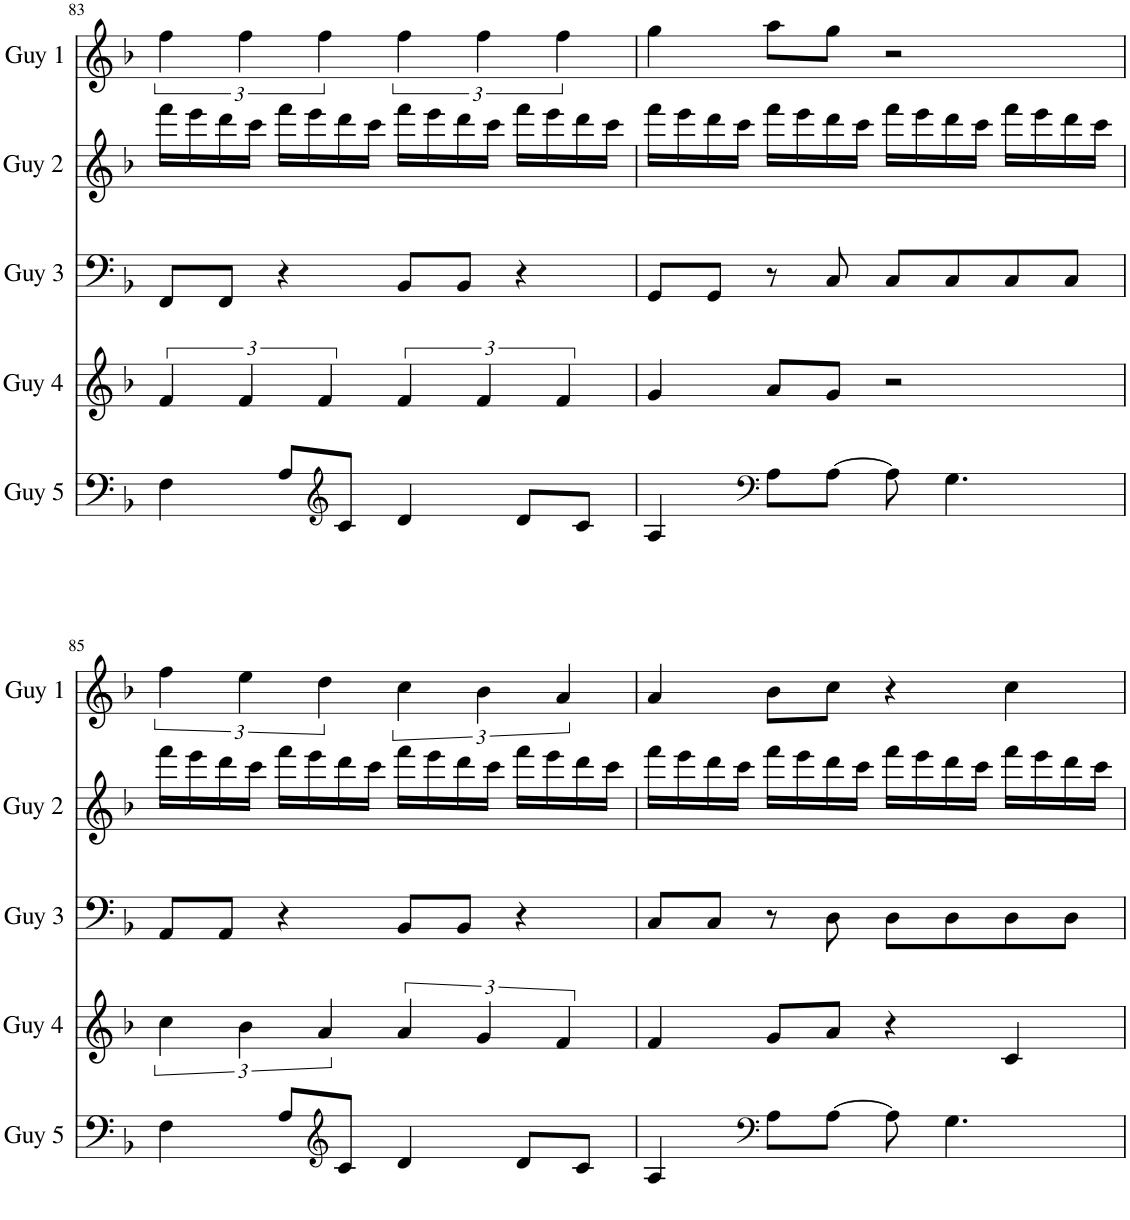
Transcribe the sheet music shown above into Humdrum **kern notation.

**kern	**kern	**kern	**kern	**kern
*part5	*part4	*part3	*part2	*part1
*staff5	*staff4	*staff3	*staff2	*staff1
*I"Piano Guy 5	*I"Piano Guy 4	*I"Piano Guy 3	*I"Piano Guy 2	*I"Piano Guy 1
*I'Guy 5	*I'Guy 4	*I'Guy 3	*I'Guy 2	*I'Guy 1
!!LO:PB:g=z
*clefG2	*clefG2	*clefF4	*clefG2	*clefG^2
*k[b-]	*k[b-]	*k[b-]	*k[b-]	*k[b-]
*M4/4	*M4/4	*M4/4	*M4/4	*M4/4
=83	=83	=83	=83	=83
4F\	6f/	8FF/L	16fff\LL	6ff\
.	.	.	16eee\	.
.	.	8FF/J	16ddd\	.
.	6f/	.	.	6ff\
.	.	.	16ccc\JJ	.
8A/L	.	4r	16fff\LL	.
.	.	.	16eee\	.
.	6f/	.	.	6ff\
*clefG2	*	*	*	*
8c/J	.	.	16ddd\	.
.	.	.	16ccc\JJ	.
4d/	6f/	8BB-/L	16fff\LL	6ff\
.	.	.	16eee\	.
.	.	8BB-/J	16ddd\	.
.	6f/	.	.	6ff\
.	.	.	16ccc\JJ	.
8d/L	.	4r	16fff\LL	.
.	.	.	16eee\	.
.	6f/	.	.	6ff\
8c/J	.	.	16ddd\	.
.	.	.	16ccc\JJ	.
=84	=84	=84	=84	=84
4A/	4g/	8GG/L	16fff\LL	4gg\
.	.	.	16eee\	.
.	.	8GG/J	16ddd\	.
.	.	.	16ccc\JJ	.
*clefF4	*	*	*	*
8A\L	8a/L	8r	16fff\LL	8aa\L
.	.	.	16eee\	.
[8A\J	8g/J	8C/	16ddd\	8gg\J
.	.	.	16ccc\JJ	.
8A\]	2r	8C/L	16fff\LL	2r
.	.	.	16eee\	.
4.G\	.	8C/	16ddd\	.
.	.	.	16ccc\JJ	.
.	.	8C/	16fff\LL	.
.	.	.	16eee\	.
.	.	8C/J	16ddd\	.
.	.	.	16ccc\JJ	.
!!LO:LB:g=z
=85	=85	=85	=85	=85
4F\	6cc\	8AA/L	16fff\LL	6ff\
.	.	.	16eee\	.
.	.	8AA/J	16ddd\	.
.	6b-\	.	.	6ee\
.	.	.	16ccc\JJ	.
8A/L	.	4r	16fff\LL	.
.	.	.	16eee\	.
.	6a/	.	.	6dd\
*clefG2	*	*	*	*
8c/J	.	.	16ddd\	.
.	.	.	16ccc\JJ	.
4d/	6a/	8BB-/L	16fff\LL	6cc\
.	.	.	16eee\	.
.	.	8BB-/J	16ddd\	.
.	6g/	.	.	6b-\
.	.	.	16ccc\JJ	.
8d/L	.	4r	16fff\LL	.
.	.	.	16eee\	.
.	6f/	.	.	6a/
8c/J	.	.	16ddd\	.
.	.	.	16ccc\JJ	.
=86	=86	=86	=86	=86
4A/	4f/	8C/L	16fff\LL	4a/
.	.	.	16eee\	.
.	.	8C/J	16ddd\	.
.	.	.	16ccc\JJ	.
*clefF4	*	*	*	*
8A\L	8g/L	8r	16fff\LL	8b-\L
.	.	.	16eee\	.
[8A\J	8a/J	8D\	16ddd\	8cc\J
.	.	.	16ccc\JJ	.
8A\]	4r	8D\L	16fff\LL	4r
.	.	.	16eee\	.
4.G\	.	8D\	16ddd\	.
.	.	.	16ccc\JJ	.
.	4c/	8D\	16fff\LL	4cc\
.	.	.	16eee\	.
.	.	8D\J	16ddd\	.
.	.	.	16ccc\JJ	.
=	=	=	=	=
*-	*-	*-	*-	*-
